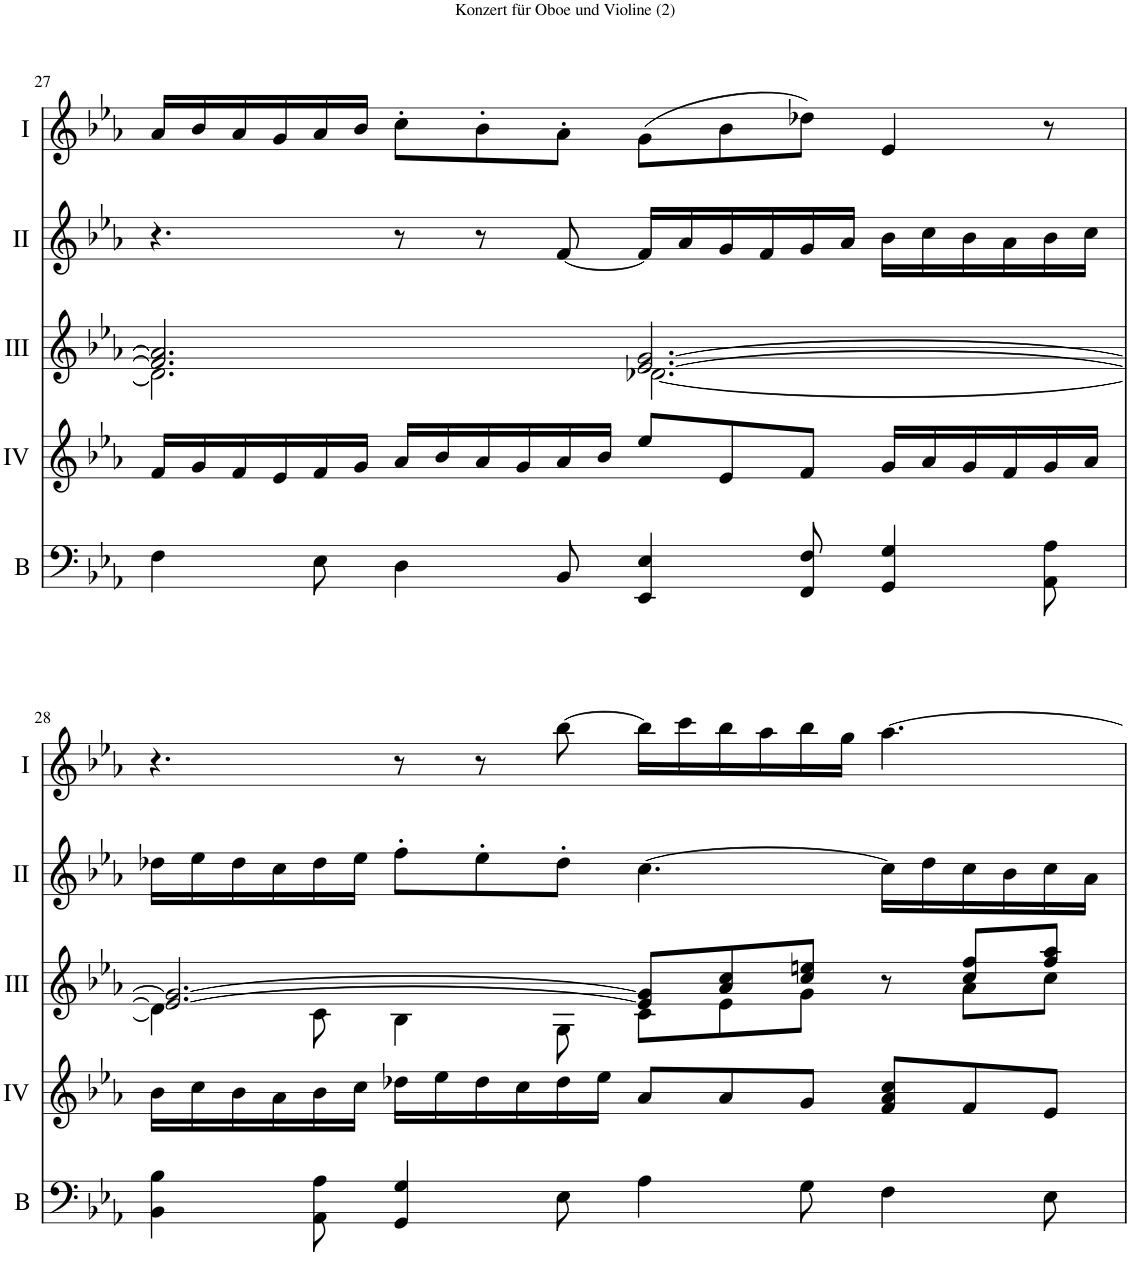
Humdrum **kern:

**kern	**kern	**kern	**kern	**kern
*part5	*part4	*part3	*part2	*part1
*staff5	*staff4	*staff3	*staff2	*staff1
*I"Basson	*I"Acc. 4	*I"Acc. 3	*I"Acc. 2	*I"Acc. 1
*I'B	*	*	*	*
!!LO:PB:g=z
*clefF4	*clefG2	*clefG2	*clefG2	*clefG2
*Trd7c12	*Trd7c12	*	*	*
*k[b-e-a-]	*k[b-e-a-]	*k[b-e-a-]	*k[b-e-a-]	*k[b-e-a-]
*M12/8	*M12/8	*M12/8	*M12/8	*M12/8
=27	=27	=27	=27	=27
*	*	*^	*	*
4F\	16f/LL	2.f/] 2.a-/]	2.d\]	4.r	16a-/LL
.	16g/	.	.	.	16b-/
.	16f/	.	.	.	16a-/
.	16e-/	.	.	.	16g/
8E-\	16f/	.	.	.	16a-/
.	16g/JJ	.	.	.	16b-/JJ
4D\	16a-/LL	.	.	8r	8cc'\L
.	16b-/	.	.	.	.
.	16a-/	.	.	8r	8b-'\
.	16g/	.	.	.	.
8BB-/	16a-/	.	.	[8f/	8a-'\J
.	16b-/JJ	.	.	.	.
4EE-/ 4E-/	8ee-/L	[2.e-/ [2.g/	[2.d-X\	16f/LL]	(8g\L
.	.	.	.	16a-/	.
.	8e-/	.	.	16g/	8b-\
.	.	.	.	16f/	.
8FF/ 8F/	8f/J	.	.	16g/	8dd-X\J)
.	.	.	.	16a-/JJ	.
4GG/ 4G/	16g/LL	.	.	16b-\LL	4e-/
.	16a-/	.	.	16cc\	.
.	16g/	.	.	16b-\	.
.	16f/	.	.	16a-\	.
8AA-\ 8A-\	16g/	.	.	16b-\	8r
.	16a-/JJ	.	.	16cc\JJ	.
!!LO:LB:g=z
=28	=28	=28	=28	=28	=28
4BB-\ 4B-\	16b-\LL	2.e-/_ 2.g/_	4d-\]	16dd-X\LL	4.r
.	16cc\	.	.	16ee-\	.
.	16b-\	.	.	16dd-\	.
.	16a-\	.	.	16cc\	.
8AA-\ 8A-\	16b-\	.	8c\	16dd-\	.
.	16cc\JJ	.	.	16ee-\JJ	.
4GG/ 4G/	16dd-X\LL	.	4B-\	8ff'\L	8r
.	16ee-\	.	.	.	.
.	16dd-\	.	.	8ee-'\	8r
.	16cc\	.	.	.	.
8E-\	16dd-\	.	8G\	8dd-'\J	[8bb-\
.	16ee-\JJ	.	.	.	.
4A-\	8a-/L	8e-/] 8g/]L	8c\L	[4.cc\	16bb-\LL]
.	.	.	.	.	16ccc\
.	8a-/	8a-/ 8cc/	8e-\	.	16bb-\
.	.	.	.	.	16aa-\
8G\	8g/J	8cc/ 8een/J	8g\J	.	16bb-\
.	.	.	.	.	16gg\JJ
4F\	8f/ 8a-/ 8cc/L	8r	8ryy	16cc\LL]	[4.aa-\
.	.	.	.	16dd-\	.
.	8f/	8cc/ 8ff/L	8a-\L	16cc\	.
.	.	.	.	16b-\	.
8E-\	8e-/J	8ff/ 8aa-/J	8cc\J	16cc\	.
.	.	.	.	16a-\JJ	.
*	*	*v	*v	*	*
=	=	=	=	=
*-	*-	*-	*-	*-
